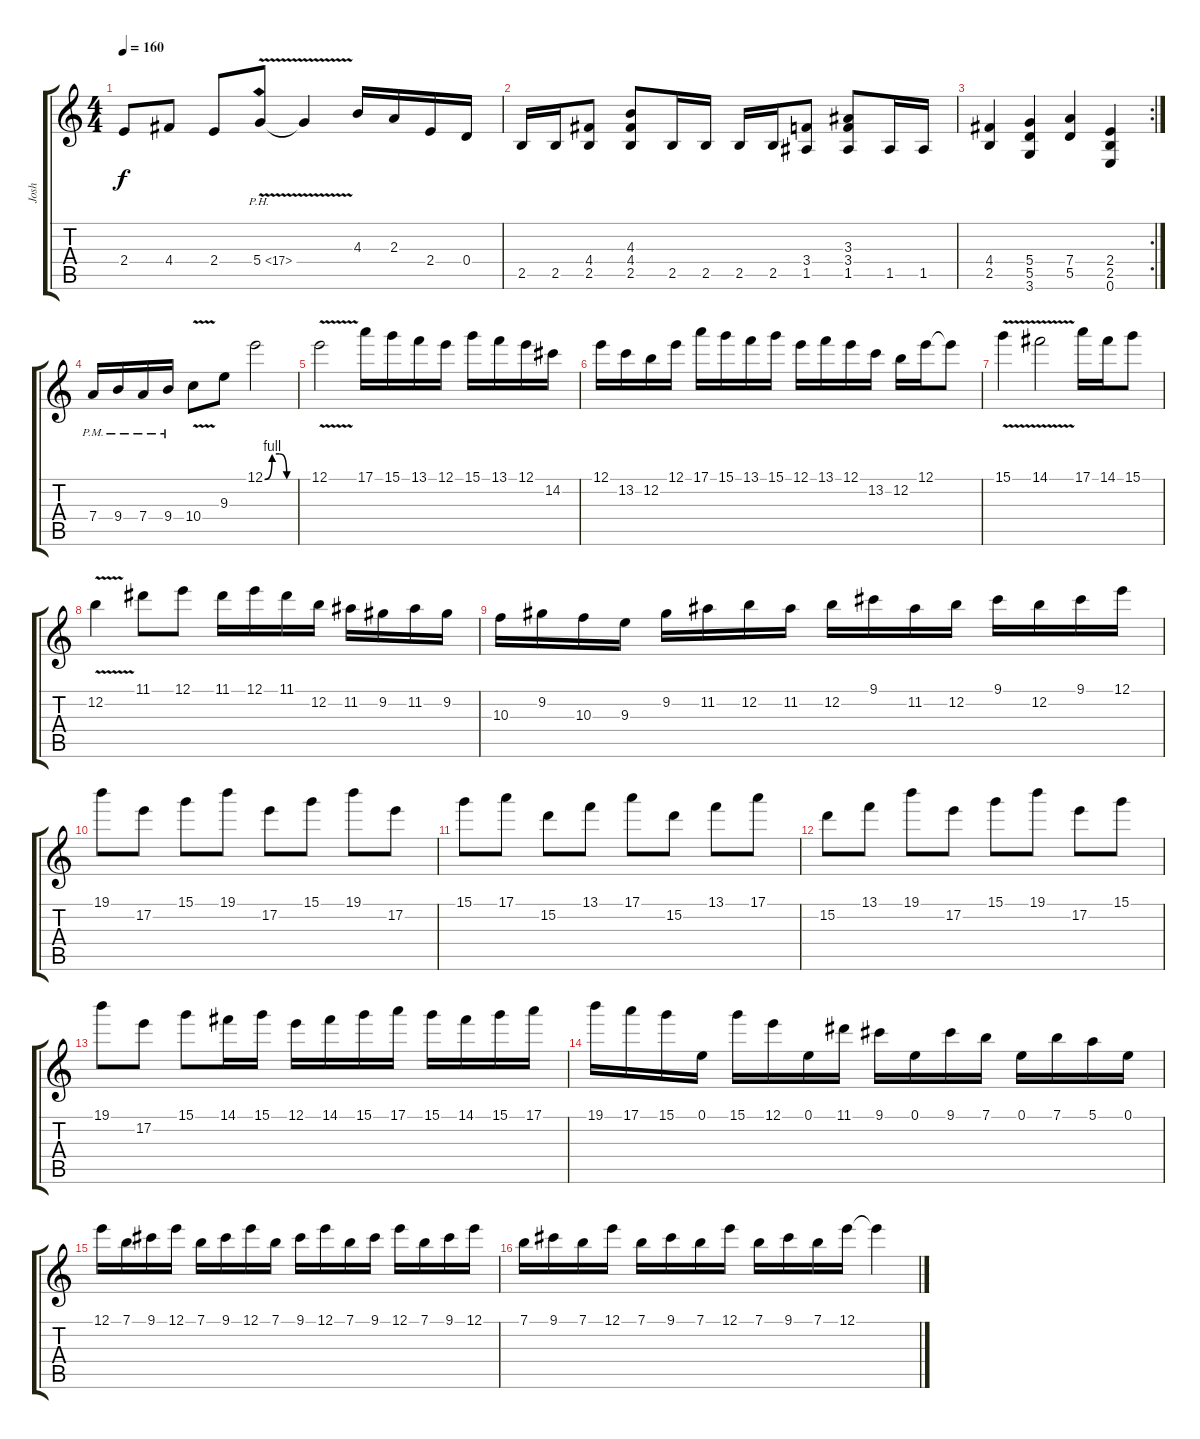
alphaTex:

\track ("Josh" "Josh") {instrument distortionguitar}
\staff {score tabs}
\tuning (E4 B3 G3 D3 A2 E2) {hide}
\ts (4 4)
\tempo 160
\clef g2
\ks c
2.4.8{dy f} 4.4.8 2.4.8 5.4{ph 12 v}.8 5.4{t}.4 4.3.16 2.3.16 2.4.16 0.4.16 |
2.5.16 2.5.16 (4.4 2.5).8 (4.3 4.4 2.5).8 2.5.16 2.5.16 2.5.16 2.5.16 (3.4 1.5).8 (3.3 3.4 1.5).8 1.5.16 1.5.16 |
\rc 2
(4.4 2.5).4 (5.4 5.5 3.6).4 (7.4 5.5).4 (2.4 2.5 0.6).4 |
7.4{pm}.16 9.4{pm}.16 7.4{pm}.16 9.4{pm}.16 10.4{v}.8 9.3.8 12.1{be (custom 0 0 15 4 30 4 45 0 60 0)}.2 |
12.1{v}.2 17.1.16 15.1.16 13.1.16 12.1.16 15.1.16 13.1.16 12.1.16 14.2.16 |
12.1.16 13.2.16 12.2.16 12.1.16 17.1.16 15.1.16 13.1.16 15.1.16 12.1.16 13.1.16 12.1.16 13.2.16 12.2.16 12.1.16 12.1{t}.8 |
15.1{v}.4 14.1{v}.2 17.1.16 14.1.16 15.1.8 |
12.2{v}.4 11.1.8 12.1.8 11.1.16 12.1.16 11.1.16 12.2.16 11.2.16 9.2.16 11.2.16 9.2.16 |
10.3.16 9.2.16 10.3.16 9.3.16 9.2.16 11.2.16 12.2.16 11.2.16 12.2.16 9.1.16 11.2.16 12.2.16 9.1.16 12.2.16 9.1.16 12.1.16 |
19.1.8 17.2.8 15.1.8 19.1.8 17.2.8 15.1.8 19.1.8 17.2.8 |
15.1.8 17.1.8 15.2.8 13.1.8 17.1.8 15.2.8 13.1.8 17.1.8 |
15.2.8 13.1.8 19.1.8 17.2.8 15.1.8 19.1.8 17.2.8 15.1.8 |
19.1.8 17.2.8 15.1.8 14.1.16 15.1.16 12.1.16 14.1.16 15.1.16 17.1.16 15.1.16 14.1.16 15.1.16 17.1.16 |
19.1.16 17.1.16 15.1.16 0.1.16 15.1.16 12.1.16 0.1.16 11.1.16 9.1.16 0.1.16 9.1.16 7.1.16 0.1.16 7.1.16 5.1.16 0.1.16 |
12.1.16 7.1.16 9.1.16 12.1.16 7.1.16 9.1.16 12.1.16 7.1.16 9.1.16 12.1.16 7.1.16 9.1.16 12.1.16 7.1.16 9.1.16 12.1.16 |
7.1.16 9.1.16 7.1.16 12.1.16 7.1.16 9.1.16 7.1.16 12.1.16 7.1.16 9.1.16 7.1.16 12.1.16 12.1{t}.4
